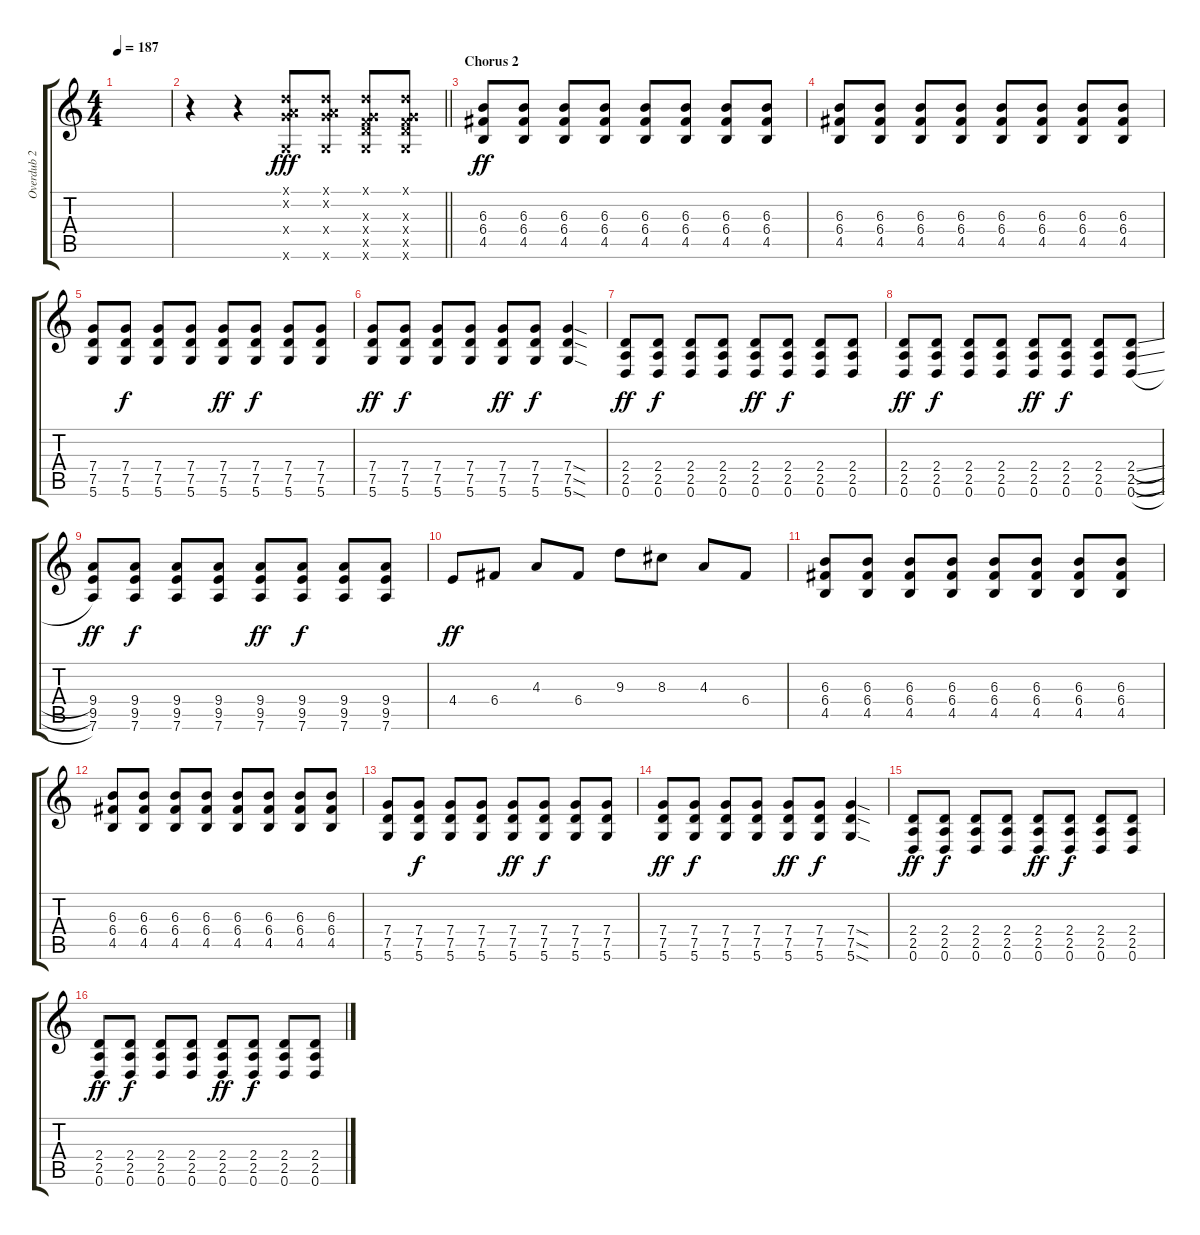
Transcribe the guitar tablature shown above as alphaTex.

\track ("Overdub 2" "Overdub 2") {instrument overdrivenguitar}
\staff {score tabs}
\tuning (D4 A3 F3 C3 G2 D2) {hide}
\ts (4 4)
\tempo 187
\clef g2
\ks c
|
\barLineRight lightlight
r.4 r.4 (0.1{x} 0.2{x} 7.4{x} 5.6{x}).8{dy fff} (0.1{x} 0.2{x} 7.4{x} 5.6{x}).8 (0.1{x} 0.3{x} 7.4{x} 7.5{x} 5.6{x}).8 (0.1{x} 0.3{x} 7.4{x} 7.5{x} 5.6{x}).8 |
\section ("" "Chorus 2")
(6.3 6.4 4.5).8{dy ff instrument distortionguitar} (6.3 6.4 4.5).8 (6.3 6.4 4.5).8 (6.3 6.4 4.5).8 (6.3 6.4 4.5).8 (6.3 6.4 4.5).8 (6.3 6.4 4.5).8 (6.3 6.4 4.5).8 |
(6.3 6.4 4.5).8 (6.3 6.4 4.5).8 (6.3 6.4 4.5).8 (6.3 6.4 4.5).8 (6.3 6.4 4.5).8 (6.3 6.4 4.5).8 (6.3 6.4 4.5).8 (6.3 6.4 4.5).8 |
(7.4 7.5 5.6).8 (7.4 7.5 5.6).8{dy f} (7.4 7.5 5.6).8 (7.4 7.5 5.6).8 (7.4 7.5 5.6).8{dy ff} (7.4 7.5 5.6).8{dy f} (7.4 7.5 5.6).8 (7.4 7.5 5.6).8 |
(7.4 7.5 5.6).8{dy ff} (7.4 7.5 5.6).8{dy f} (7.4 7.5 5.6).8 (7.4 7.5 5.6).8 (7.4 7.5 5.6).8{dy ff} (7.4 7.5 5.6).8{dy f} (7.4{sod} 7.5{sod} 5.6{sod}).4 |
(2.4 2.5 0.6).8{dy ff} (2.4 2.5 0.6).8{dy f} (2.4 2.5 0.6).8 (2.4 2.5 0.6).8 (2.4 2.5 0.6).8{dy ff} (2.4 2.5 0.6).8{dy f} (2.4 2.5 0.6).8 (2.4 2.5 0.6).8 |
(2.4 2.5 0.6).8{dy ff} (2.4 2.5 0.6).8{dy f} (2.4 2.5 0.6).8 (2.4 2.5 0.6).8 (2.4 2.5 0.6).8{dy ff} (2.4 2.5 0.6).8{dy f} (2.4 2.5 0.6).8 (2.4{sl} 2.5{sl} 0.6{sl}).8 |
(9.4 9.5 7.6).8{dy ff} (9.4 9.5 7.6).8{dy f} (9.4 9.5 7.6).8 (9.4 9.5 7.6).8 (9.4 9.5 7.6).8{dy ff} (9.4 9.5 7.6).8{dy f} (9.4 9.5 7.6).8 (9.4 9.5 7.6).8 |
4.4.8{dy ff balance 0} 6.4.8 4.3.8 6.4.8 9.3.8 8.3.8 4.3.8 6.4.8 |
(6.3 6.4 4.5).8{instrument distortionguitar} (6.3 6.4 4.5).8 (6.3 6.4 4.5).8 (6.3 6.4 4.5).8 (6.3 6.4 4.5).8 (6.3 6.4 4.5).8 (6.3 6.4 4.5).8 (6.3 6.4 4.5).8 |
(6.3 6.4 4.5).8 (6.3 6.4 4.5).8 (6.3 6.4 4.5).8 (6.3 6.4 4.5).8 (6.3 6.4 4.5).8 (6.3 6.4 4.5).8 (6.3 6.4 4.5).8 (6.3 6.4 4.5).8 |
(7.4 7.5 5.6).8 (7.4 7.5 5.6).8{dy f} (7.4 7.5 5.6).8 (7.4 7.5 5.6).8 (7.4 7.5 5.6).8{dy ff} (7.4 7.5 5.6).8{dy f} (7.4 7.5 5.6).8 (7.4 7.5 5.6).8 |
(7.4 7.5 5.6).8{dy ff} (7.4 7.5 5.6).8{dy f} (7.4 7.5 5.6).8 (7.4 7.5 5.6).8 (7.4 7.5 5.6).8{dy ff} (7.4 7.5 5.6).8{dy f} (7.4{sod} 7.5{sod} 5.6{sod}).4 |
(2.4 2.5 0.6).8{dy ff} (2.4 2.5 0.6).8{dy f} (2.4 2.5 0.6).8 (2.4 2.5 0.6).8 (2.4 2.5 0.6).8{dy ff} (2.4 2.5 0.6).8{dy f} (2.4 2.5 0.6).8 (2.4 2.5 0.6).8 |
(2.4 2.5 0.6).8{dy ff} (2.4 2.5 0.6).8{dy f} (2.4 2.5 0.6).8 (2.4 2.5 0.6).8 (2.4 2.5 0.6).8{dy ff} (2.4 2.5 0.6).8{dy f} (2.4 2.5 0.6).8 (2.4{sl} 2.5{sl} 0.6{sl}).8
